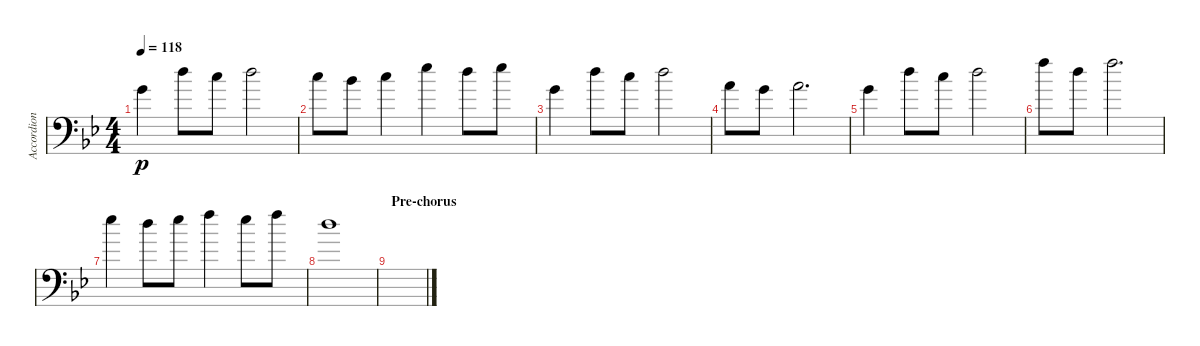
\track ("Accordion +oct" "Accordion ") {instrument oboe}
\staff {score}
\tuning (E4 B3 G3 D3 A2 E2 B1) {hide}
\ts (4 4)
\tempo 118
\clef f4
\ks gminor
3.1.4{dy p} 10.1.8 8.1.8 10.1.2 |
8.1.8 6.1.8 8.1.4 11.1.4 10.1.8 11.1.8 |
3.1.4 10.1.8 8.1.8 10.1.2 |
5.1.8 3.1.8 5.1.2{d} |
3.1.4 10.1.8 8.1.8 10.1.2 |
13.1.8 10.1.8 13.1.2{d} |
11.1.4 10.1.8 11.1.8 13.1.4 11.1.8 13.1.8 |
10.1.1 |
\section ("" "Pre-chorus")
